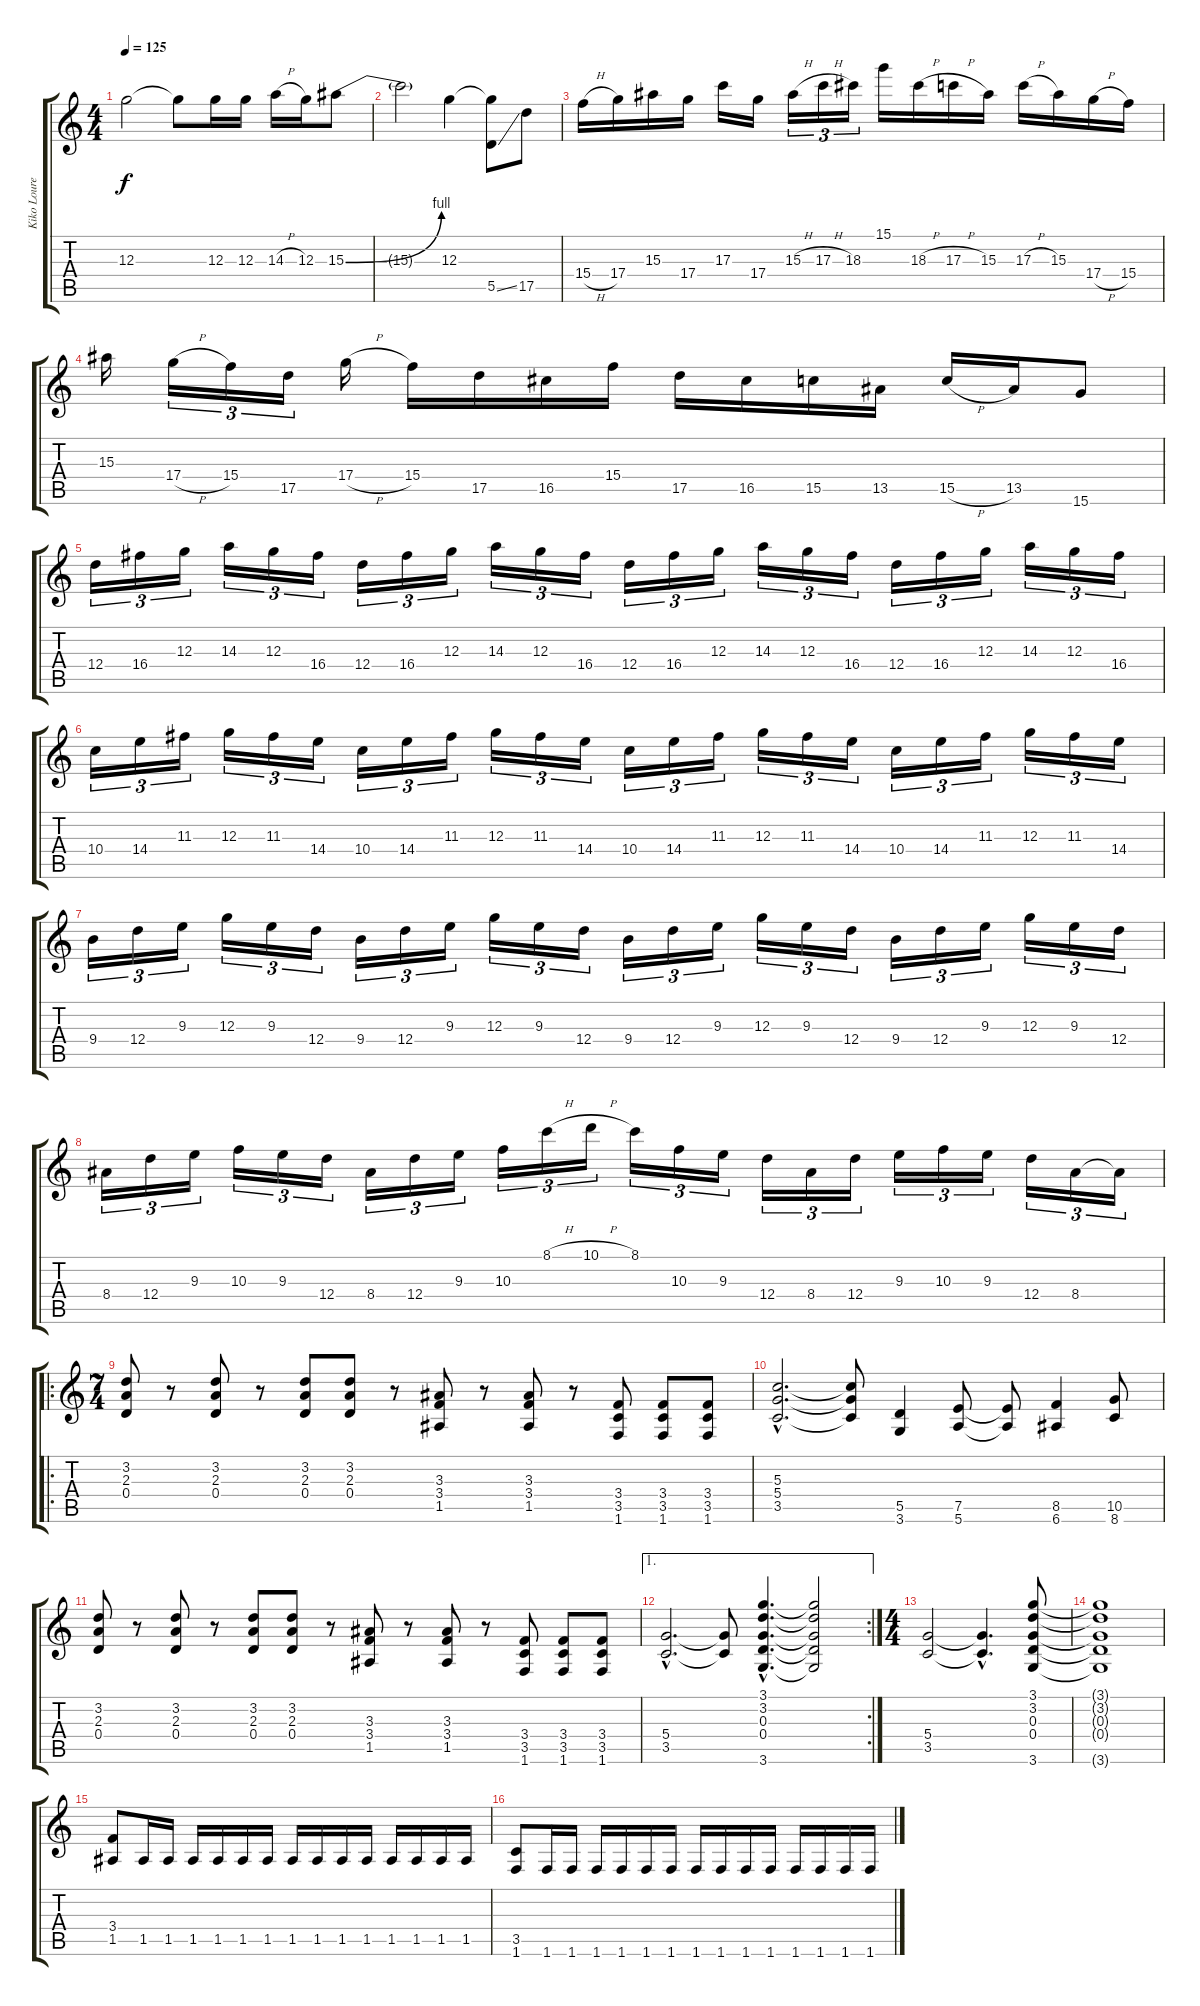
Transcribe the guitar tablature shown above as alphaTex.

\track ("Kiko Loureiro" "Kiko Loure") {instrument distortionguitar}
\staff {score tabs}
\tuning (E4 B3 G3 D3 A2 E2) {hide}
\ts (4 4)
\tempo 125
\clef g2
\ks c
12.3.2{dy f} 12.3{t}.8 12.3.16 12.3.16 14.3{h}.16 12.3.16 15.3{be (bend 0 0 60 4)}.8 |
15.3{t}.2 12.3.4 (12.3{t} 5.5{ss}).8 17.5.8 |
15.4{h}.16 17.4.16 15.3.16 17.4.16 17.3.16 17.4.16 15.3{h}.16{tu (3 2)} 17.3{h}.16{tu (3 2)} 18.3.16{tu (3 2)} 15.1.16 18.3{h}.16 17.3{h}.16 15.3.16 17.3{h}.16 15.3.16 17.4{h}.16 15.4.16 |
15.3.16 17.4{h}.16{tu (3 2)} 15.4.16{tu (3 2)} 17.5.16{tu (3 2)} 17.4{h}.16 15.4.16 17.5.16 16.5.16 15.4.16 17.5.16 16.5.16 15.5.16 13.5.16 15.5{h}.16 13.5.16 15.6.8 |
12.4.16{tu (3 2)} 16.4.16{tu (3 2)} 12.3.16{tu (3 2)} 14.3.16{tu (3 2)} 12.3.16{tu (3 2)} 16.4.16{tu (3 2)} 12.4.16{tu (3 2)} 16.4.16{tu (3 2)} 12.3.16{tu (3 2)} 14.3.16{tu (3 2)} 12.3.16{tu (3 2)} 16.4.16{tu (3 2)} 12.4.16{tu (3 2)} 16.4.16{tu (3 2)} 12.3.16{tu (3 2)} 14.3.16{tu (3 2)} 12.3.16{tu (3 2)} 16.4.16{tu (3 2)} 12.4.16{tu (3 2)} 16.4.16{tu (3 2)} 12.3.16{tu (3 2)} 14.3.16{tu (3 2)} 12.3.16{tu (3 2)} 16.4.16{tu (3 2)} |
10.4.16{tu (3 2)} 14.4.16{tu (3 2)} 11.3.16{tu (3 2)} 12.3.16{tu (3 2)} 11.3.16{tu (3 2)} 14.4.16{tu (3 2)} 10.4.16{tu (3 2)} 14.4.16{tu (3 2)} 11.3.16{tu (3 2)} 12.3.16{tu (3 2)} 11.3.16{tu (3 2)} 14.4.16{tu (3 2)} 10.4.16{tu (3 2)} 14.4.16{tu (3 2)} 11.3.16{tu (3 2)} 12.3.16{tu (3 2)} 11.3.16{tu (3 2)} 14.4.16{tu (3 2)} 10.4.16{tu (3 2)} 14.4.16{tu (3 2)} 11.3.16{tu (3 2)} 12.3.16{tu (3 2)} 11.3.16{tu (3 2)} 14.4.16{tu (3 2)} |
9.4.16{tu (3 2)} 12.4.16{tu (3 2)} 9.3.16{tu (3 2)} 12.3.16{tu (3 2)} 9.3.16{tu (3 2)} 12.4.16{tu (3 2)} 9.4.16{tu (3 2)} 12.4.16{tu (3 2)} 9.3.16{tu (3 2)} 12.3.16{tu (3 2)} 9.3.16{tu (3 2)} 12.4.16{tu (3 2)} 9.4.16{tu (3 2)} 12.4.16{tu (3 2)} 9.3.16{tu (3 2)} 12.3.16{tu (3 2)} 9.3.16{tu (3 2)} 12.4.16{tu (3 2)} 9.4.16{tu (3 2)} 12.4.16{tu (3 2)} 9.3.16{tu (3 2)} 12.3.16{tu (3 2)} 9.3.16{tu (3 2)} 12.4.16{tu (3 2)} |
8.4.16{tu (3 2)} 12.4.16{tu (3 2)} 9.3.16{tu (3 2)} 10.3.16{tu (3 2)} 9.3.16{tu (3 2)} 12.4.16{tu (3 2)} 8.4.16{tu (3 2)} 12.4.16{tu (3 2)} 9.3.16{tu (3 2)} 10.3.16{tu (3 2)} 8.1{h}.16{tu (3 2)} 10.1{h}.16{tu (3 2)} 8.1.16{tu (3 2)} 10.3.16{tu (3 2)} 9.3.16{tu (3 2)} 12.4.16{tu (3 2)} 8.4.16{tu (3 2)} 12.4.16{tu (3 2)} 9.3.16{tu (3 2)} 10.3.16{tu (3 2)} 9.3.16{tu (3 2)} 12.4.16{tu (3 2)} 8.4.16{tu (3 2)} 8.4{t}.16{tu (3 2)} |
\ro
\ts (7 4)
(3.2 2.3 0.4).8 r.8 (3.2 2.3 0.4).8 r.8 (3.2 2.3 0.4).8 (3.2 2.3 0.4).8 r.8 (3.3 3.4 1.5).8 r.8 (3.3 3.4 1.5).8 r.8 (3.4 3.5 1.6).8 (3.4 3.5 1.6).8 (3.4 3.5 1.6).8 |
(5.3{hac} 5.4{hac} 3.5{hac}).2{d} (5.3{t} 5.4{t} 3.5{t}).8 (5.5 3.6).4 (7.5 5.6).8 (7.5{t} 5.6{t}).8 (8.5 6.6).4 (10.5 8.6).8 |
(3.2 2.3 0.4).8 r.8 (3.2 2.3 0.4).8 r.8 (3.2 2.3 0.4).8 (3.2 2.3 0.4).8 r.8 (3.3 3.4 1.5).8 r.8 (3.3 3.4 1.5).8 r.8 (3.4 3.5 1.6).8 (3.4 3.5 1.6).8 (3.4 3.5 1.6).8 |
\ae 1
\rc 2
(5.4{hac} 3.5{hac}).2{d} (5.4{t} 3.5{t}).8 (3.1{hac} 3.2{hac} 0.3{hac} 0.4{hac} 3.6{hac}).4{d} (3.1{t} 3.2{t} 0.3{t} 0.4{t} 3.6{t}).2 |
\ts (4 4)
(5.4 3.5).2 (5.4{hac t} 3.5{hac t}).4{d} (3.1 3.2 0.3 0.4 3.6).8 |
(3.1{t} 3.2{t} 0.3{t} 0.4{t} 3.6{t}).1 |
(3.4 1.5).8 1.5.16 1.5.16 1.5.16 1.5.16 1.5.16 1.5.16 1.5.16 1.5.16 1.5.16 1.5.16 1.5.16 1.5.16 1.5.16 1.5.16 |
(3.5 1.6).8 1.6.16 1.6.16 1.6.16 1.6.16 1.6.16 1.6.16 1.6.16 1.6.16 1.6.16 1.6.16 1.6.16 1.6.16 1.6.16 1.6.16
